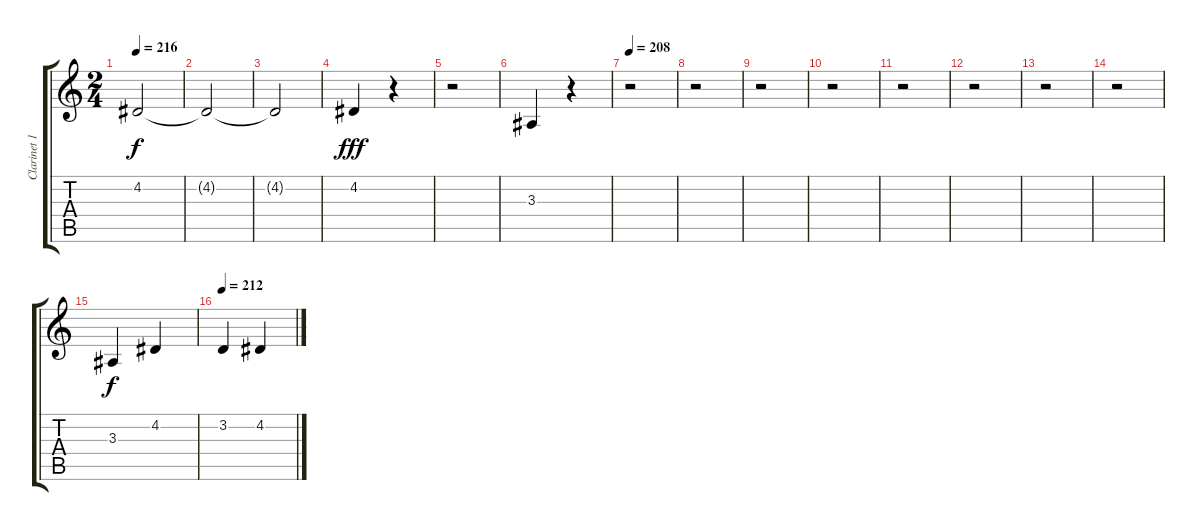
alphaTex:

\track ("Clarinet 1" "Clarinet 1") {instrument clarinet}
\staff {score tabs}
\tuning (E4 B3 G3 D3 A2 E2) {hide}
\ts (2 4)
\tempo 216
\clef g2
\ks c
4.2{t}.2{dy f} |
4.2{t}.2 |
4.2{t}.2 |
4.2.4{dy fff} r.4 |
r.2 |
3.3.4 r.4 |
\tempo 208
r.2 |
r.2 |
r.2 |
r.2 |
r.2 |
r.2 |
r.2 |
r.2 |
3.3.4{dy f} 4.2.4 |
\tempo 212
3.2.4 4.2.4
